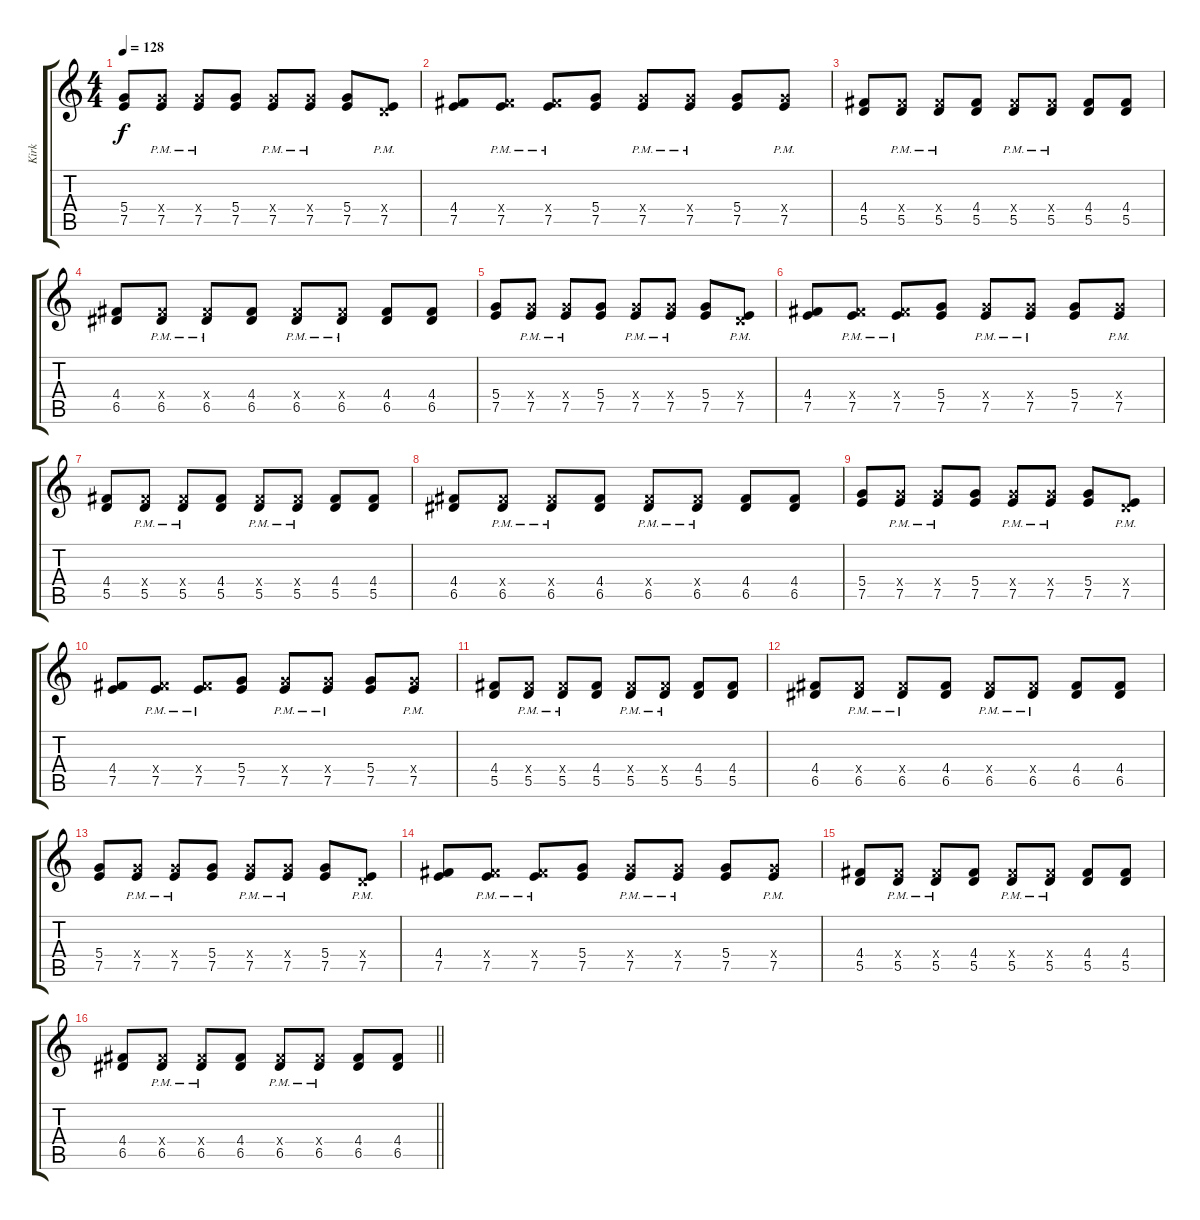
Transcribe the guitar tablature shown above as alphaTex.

\track ("Kirk" "Kirk") {instrument distortionguitar}
\staff {score tabs}
\tuning (E4 B3 G3 D3 A2 E2) {hide}
\ts (4 4)
\tempo 128
\clef g2
\ks c
(5.4 7.5).8{dy f} (5.4{pm x} 7.5{pm}).8 (5.4{pm x} 7.5{pm}).8 (5.4 7.5).8 (5.4{pm x} 7.5{pm}).8 (5.4{pm x} 7.5{pm}).8 (5.4 7.5).8 (0.4{x} 7.5{pm}).8 |
(4.4 7.5).8 (4.4{pm x} 7.5{pm}).8 (4.4{pm x} 7.5{pm}).8 (5.4 7.5).8 (5.4{pm x} 7.5{pm}).8 (5.4{pm x} 7.5{pm}).8 (5.4 7.5).8 (5.4{x} 7.5{pm}).8 |
(4.4 5.5).8 (4.4{x} 5.5{pm}).8 (4.4{x} 5.5{pm}).8 (4.4 5.5).8 (4.4{x} 5.5{pm}).8 (4.4{x} 5.5{pm}).8 (4.4 5.5).8 (4.4 5.5).8 |
(4.4 6.5).8 (4.4{x} 6.5{pm}).8 (4.4{x} 6.5{pm}).8 (4.4 6.5).8 (4.4{x} 6.5{pm}).8 (4.4{x} 6.5{pm}).8 (4.4 6.5).8 (4.4 6.5).8 |
(5.4 7.5).8 (5.4{pm x} 7.5{pm}).8 (5.4{pm x} 7.5{pm}).8 (5.4 7.5).8 (5.4{pm x} 7.5{pm}).8 (5.4{pm x} 7.5{pm}).8 (5.4 7.5).8 (0.4{x} 7.5{pm}).8 |
(4.4 7.5).8 (4.4{pm x} 7.5{pm}).8 (4.4{pm x} 7.5{pm}).8 (5.4 7.5).8 (5.4{pm x} 7.5{pm}).8 (5.4{pm x} 7.5{pm}).8 (5.4 7.5).8 (5.4{x} 7.5{pm}).8 |
(4.4 5.5).8 (4.4{x} 5.5{pm}).8 (4.4{x} 5.5{pm}).8 (4.4 5.5).8 (4.4{x} 5.5{pm}).8 (4.4{x} 5.5{pm}).8 (4.4 5.5).8 (4.4 5.5).8 |
(4.4 6.5).8 (4.4{x} 6.5{pm}).8 (4.4{x} 6.5{pm}).8 (4.4 6.5).8 (4.4{x} 6.5{pm}).8 (4.4{x} 6.5{pm}).8 (4.4 6.5).8 (4.4 6.5).8 |
(5.4 7.5).8 (5.4{pm x} 7.5{pm}).8 (5.4{pm x} 7.5{pm}).8 (5.4 7.5).8 (5.4{pm x} 7.5{pm}).8 (5.4{pm x} 7.5{pm}).8 (5.4 7.5).8 (0.4{x} 7.5{pm}).8 |
(4.4 7.5).8 (4.4{pm x} 7.5{pm}).8 (4.4{pm x} 7.5{pm}).8 (5.4 7.5).8 (5.4{pm x} 7.5{pm}).8 (5.4{pm x} 7.5{pm}).8 (5.4 7.5).8 (5.4{x} 7.5{pm}).8 |
(4.4 5.5).8 (4.4{x} 5.5{pm}).8 (4.4{x} 5.5{pm}).8 (4.4 5.5).8 (4.4{x} 5.5{pm}).8 (4.4{x} 5.5{pm}).8 (4.4 5.5).8 (4.4 5.5).8 |
(4.4 6.5).8 (4.4{x} 6.5{pm}).8 (4.4{x} 6.5{pm}).8 (4.4 6.5).8 (4.4{x} 6.5{pm}).8 (4.4{x} 6.5{pm}).8 (4.4 6.5).8 (4.4 6.5).8 |
(5.4 7.5).8 (5.4{pm x} 7.5{pm}).8 (5.4{pm x} 7.5{pm}).8 (5.4 7.5).8 (5.4{pm x} 7.5{pm}).8 (5.4{pm x} 7.5{pm}).8 (5.4 7.5).8 (0.4{x} 7.5{pm}).8 |
(4.4 7.5).8 (4.4{pm x} 7.5{pm}).8 (4.4{pm x} 7.5{pm}).8 (5.4 7.5).8 (5.4{pm x} 7.5{pm}).8 (5.4{pm x} 7.5{pm}).8 (5.4 7.5).8 (5.4{x} 7.5{pm}).8 |
(4.4 5.5).8 (4.4{x} 5.5{pm}).8 (4.4{x} 5.5{pm}).8 (4.4 5.5).8 (4.4{x} 5.5{pm}).8 (4.4{x} 5.5{pm}).8 (4.4 5.5).8 (4.4 5.5).8 |
\barLineRight lightlight
(4.4 6.5).8 (4.4{x} 6.5{pm}).8 (4.4{x} 6.5{pm}).8 (4.4 6.5).8 (4.4{x} 6.5{pm}).8 (4.4{x} 6.5{pm}).8 (4.4 6.5).8 (4.4 6.5).8
